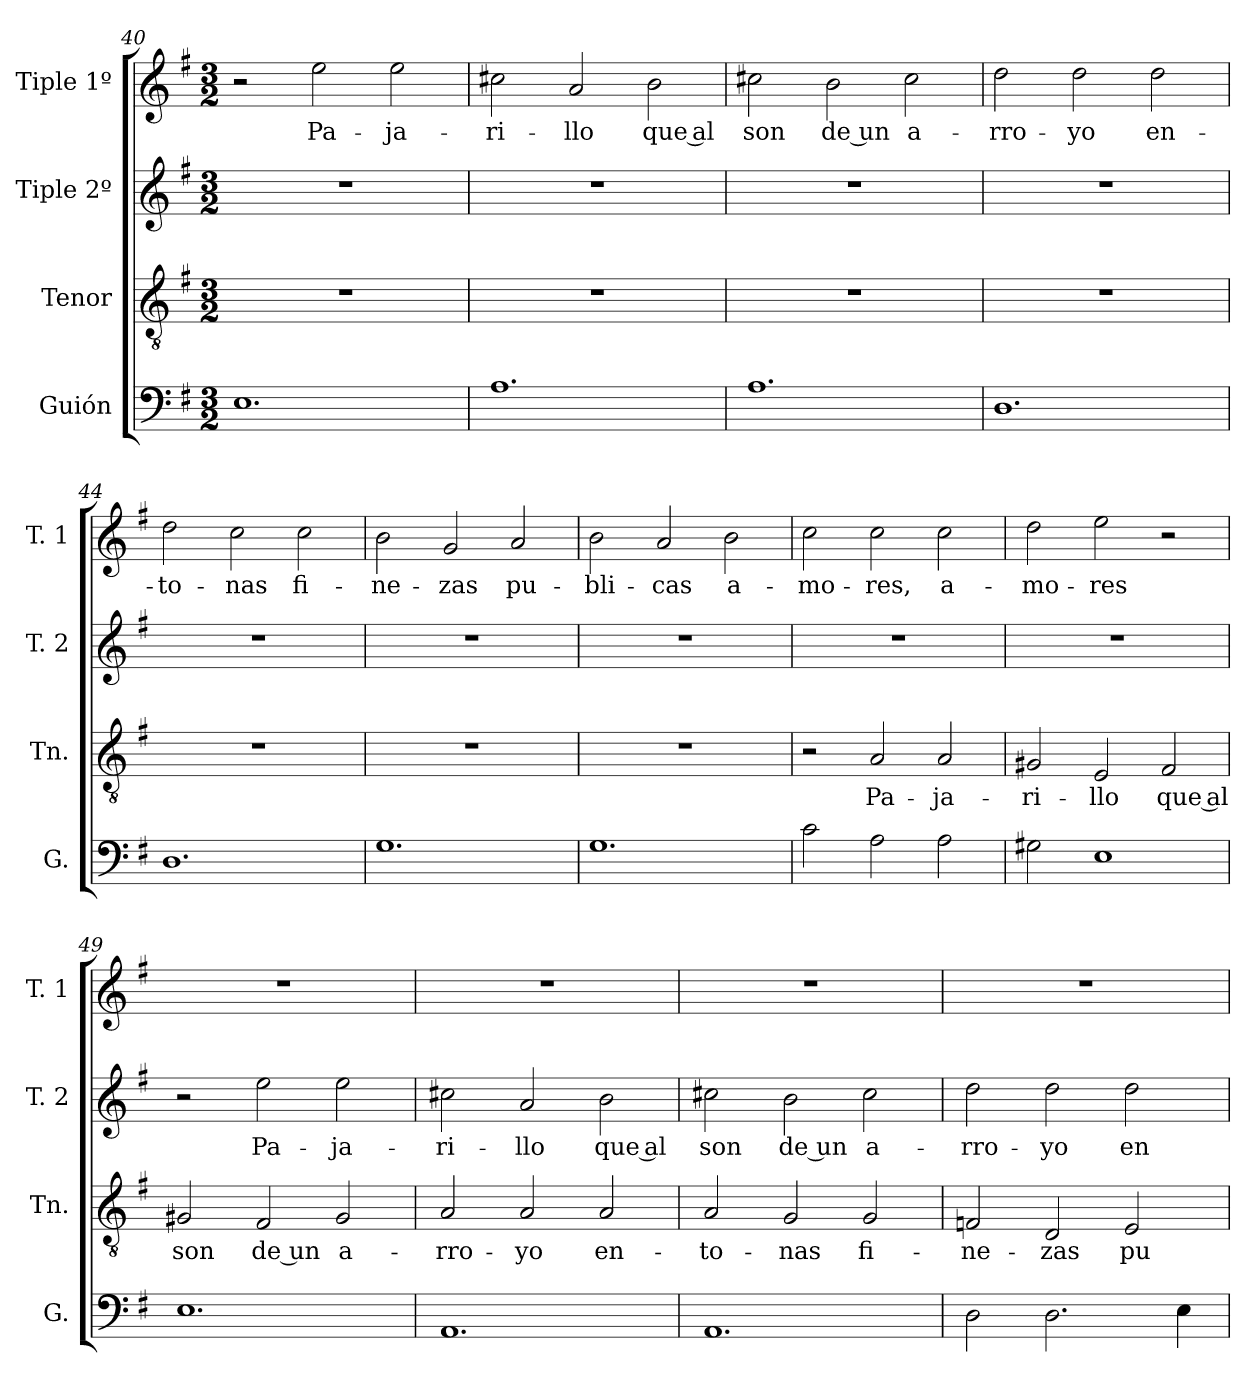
**kern	**kern	**text	**kern	**text	**kern	**text
*part4	*part3	*part3	*part2	*part2	*part1	*part1
*staff4	*staff3	*staff3	*staff2	*staff2	*staff1	*staff1
*I"Guión	*I"Tenor	*	*I"Tiple 2º	*	*I"Tiple 1º	*
*I'G.	*I'Tn.	*	*I'T. 2	*	*I'T. 1	*
*clefF4	*clefGv2	*	*clefG2	*	*clefG2	*
*k[f#]	*k[f#]	*	*k[f#]	*	*k[f#]	*
*M3/2	*M3/2	*	*M3/2	*	*M3/2	*
=40	=40	=40	=40	=40	=40	=40
1.E	1.r	.	1.r	.	2r	.
.	.	.	.	.	2ee	Pa-
.	.	.	.	.	2ee	-ja-
=41	=41	=41	=41	=41	=41	=41
1.A	1.r	.	1.r	.	2cc#X	-ri-
.	.	.	.	.	2a	-llo
.	.	.	.	.	2b	que al
=42	=42	=42	=42	=42	=42	=42
1.A	1.r	.	1.r	.	2cc#X	son
.	.	.	.	.	2b	de un
.	.	.	.	.	2cc#	a-
=43	=43	=43	=43	=43	=43	=43
1.D	1.r	.	1.r	.	2dd	-rro-
.	.	.	.	.	2dd	-yo
.	.	.	.	.	2dd	en-
=44	=44	=44	=44	=44	=44	=44
1.D	1.r	.	1.r	.	2dd	-to-
.	.	.	.	.	2cc	-nas
.	.	.	.	.	2cc	fi-
=45	=45	=45	=45	=45	=45	=45
1.G	1.r	.	1.r	.	2b	-ne-
.	.	.	.	.	2g	-zas
.	.	.	.	.	2a	pu-
=46	=46	=46	=46	=46	=46	=46
1.G	1.r	.	1.r	.	2b	-bli-
.	.	.	.	.	2a	-cas
.	.	.	.	.	2b	a-
=47	=47	=47	=47	=47	=47	=47
2c	2r	.	1.r	.	2cc	-mo-
2A	2A	Pa-	.	.	2cc	-res,
2A	2A	-ja-	.	.	2cc	a-
=48	=48	=48	=48	=48	=48	=48
2G#X	2G#X	-ri-	1.r	.	2dd	-mo-
1E	2E	-llo	.	.	2ee	-res
.	2F#	que al	.	.	2r	.
=49	=49	=49	=49	=49	=49	=49
1.E	2G#X	son	2r	.	1.r	.
.	2F#	de un	2ee	Pa-	.	.
.	2G#	a-	2ee	-ja-	.	.
=50	=50	=50	=50	=50	=50	=50
1.AA	2A	-rro-	2cc#X	-ri-	1.r	.
.	2A	-yo	2a	-llo	.	.
.	2A	en-	2b	que al	.	.
=51	=51	=51	=51	=51	=51	=51
1.AA	2A	-to-	2cc#X	son	1.r	.
.	2G	-nas	2b	de un	.	.
.	2G	fi-	2cc#	a-	.	.
=52	=52	=52	=52	=52	=52	=52
2D	2Fn	-ne-	2dd	-rro-	1.r	.
2.D	2D	-zas	2dd	-yo	.	.
.	2E	pu-	2dd	en-	.	.
4E	.	.	.	.	.	.
=	=	=	=	=	=	=
*-	*-	*-	*-	*-	*-	*-
